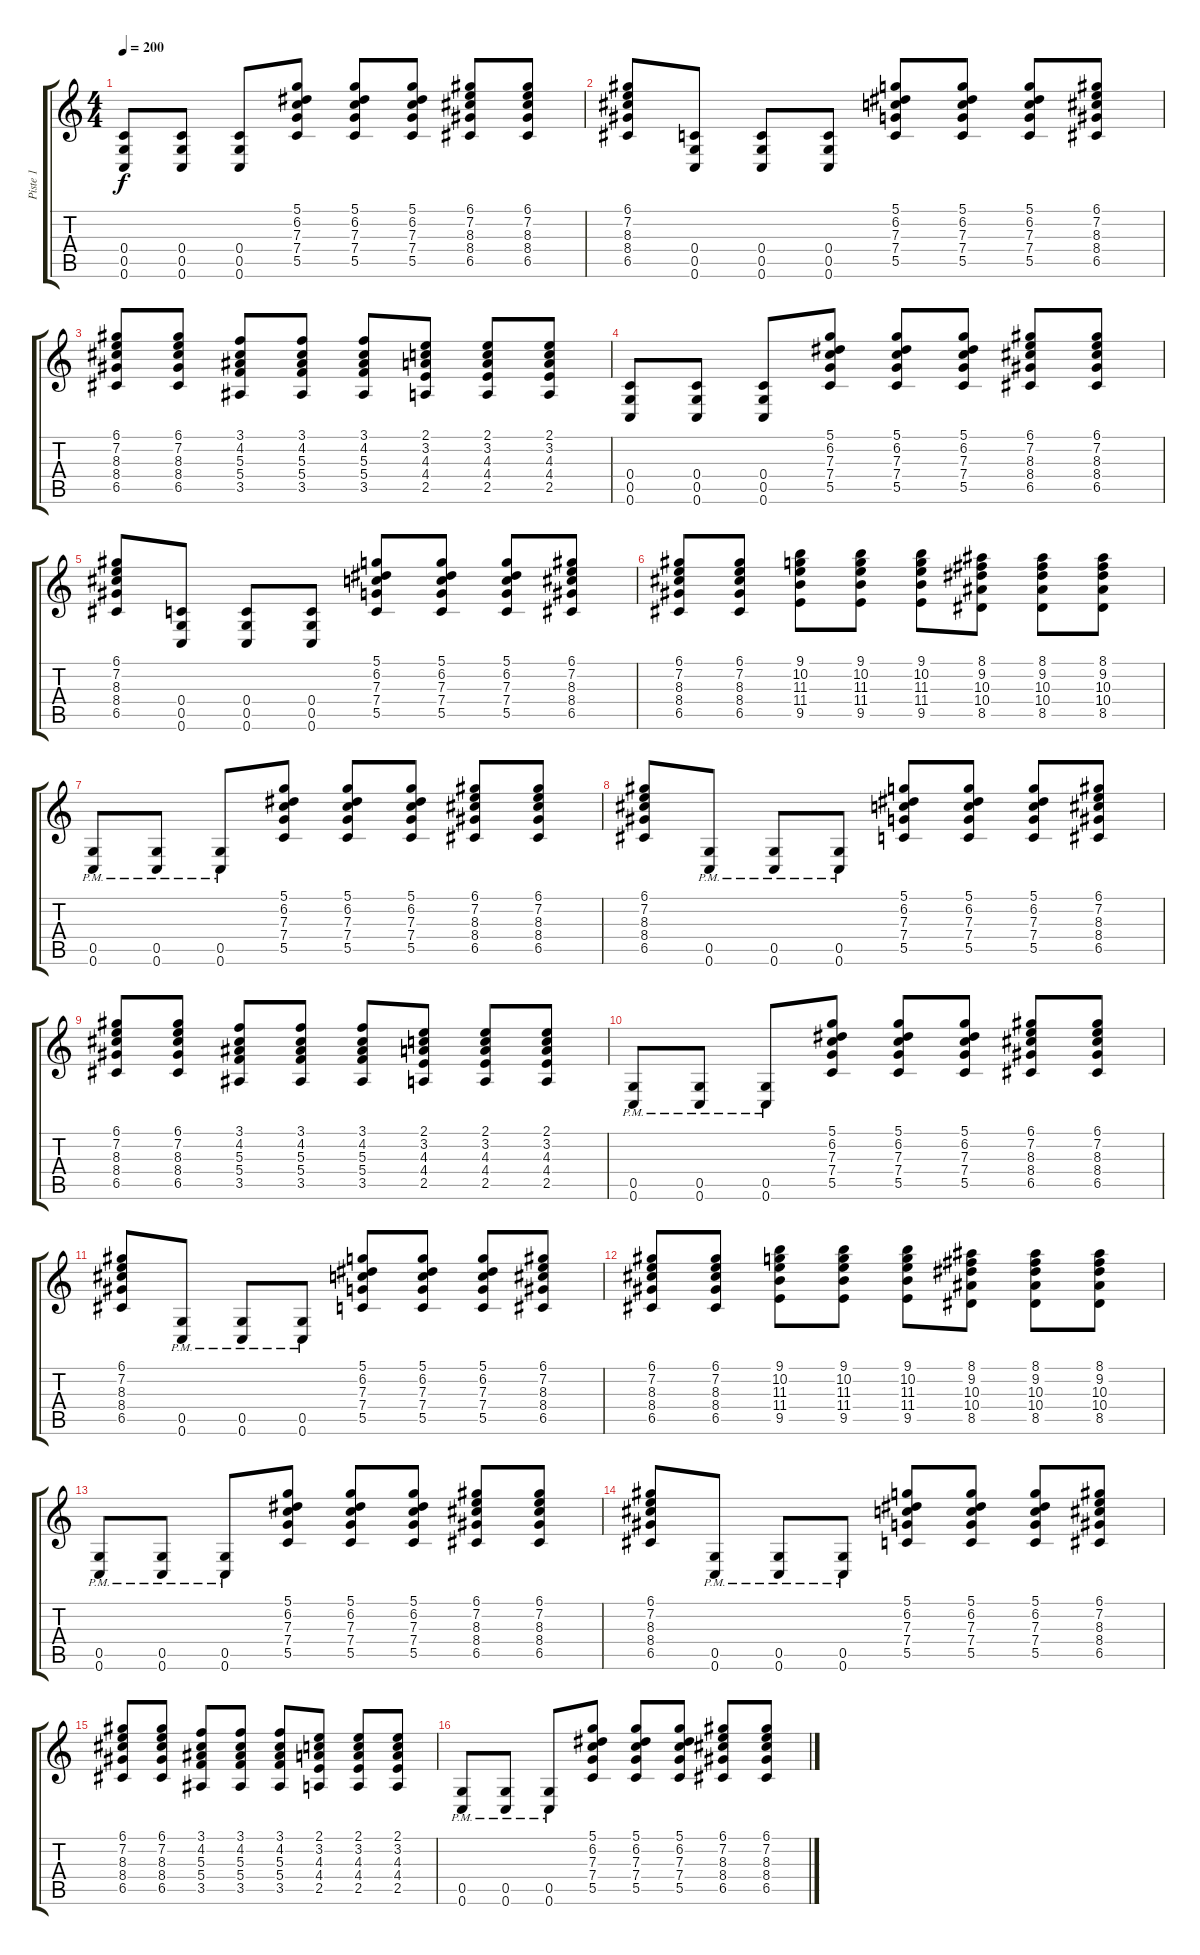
\track ("Piste 1" "Piste 1") {instrument distortionguitar}
\staff {score tabs}
\tuning (D4 A3 F3 C3 G2 C2) {hide}
\ts (4 4)
\tempo 200
\clef g2
\ks c
(0.4 0.5 0.6).8{dy f} (0.4 0.5 0.6).8 (0.4 0.5 0.6).8 (5.1 6.2 7.3 7.4 5.5).8 (5.1 6.2 7.3 7.4 5.5).8 (5.1 6.2 7.3 7.4 5.5).8 (6.1 7.2 8.3 8.4 6.5).8 (6.1 7.2 8.3 8.4 6.5).8 |
(6.1 7.2 8.3 8.4 6.5).8 (0.4 0.5 0.6).8 (0.4 0.5 0.6).8 (0.4 0.5 0.6).8 (5.1 6.2 7.3 7.4 5.5).8 (5.1 6.2 7.3 7.4 5.5).8 (5.1 6.2 7.3 7.4 5.5).8 (6.1 7.2 8.3 8.4 6.5).8 |
(6.1 7.2 8.3 8.4 6.5).8 (6.1 7.2 8.3 8.4 6.5).8 (3.1 4.2 5.3 5.4 3.5).8 (3.1 4.2 5.3 5.4 3.5).8 (3.1 4.2 5.3 5.4 3.5).8 (2.1 3.2 4.3 4.4 2.5).8 (2.1 3.2 4.3 4.4 2.5).8 (2.1 3.2 4.3 4.4 2.5).8 |
(0.4 0.5 0.6).8 (0.4 0.5 0.6).8 (0.4 0.5 0.6).8 (5.1 6.2 7.3 7.4 5.5).8 (5.1 6.2 7.3 7.4 5.5).8 (5.1 6.2 7.3 7.4 5.5).8 (6.1 7.2 8.3 8.4 6.5).8 (6.1 7.2 8.3 8.4 6.5).8 |
(6.1 7.2 8.3 8.4 6.5).8 (0.4 0.5 0.6).8 (0.4 0.5 0.6).8 (0.4 0.5 0.6).8 (5.1 6.2 7.3 7.4 5.5).8 (5.1 6.2 7.3 7.4 5.5).8 (5.1 6.2 7.3 7.4 5.5).8 (6.1 7.2 8.3 8.4 6.5).8 |
(6.1 7.2 8.3 8.4 6.5).8 (6.1 7.2 8.3 8.4 6.5).8 (9.1 10.2 11.3 11.4 9.5).8 (9.1 10.2 11.3 11.4 9.5).8 (9.1 10.2 11.3 11.4 9.5).8 (8.1 9.2 10.3 10.4 8.5).8 (8.1 9.2 10.3 10.4 8.5).8 (8.1 9.2 10.3 10.4 8.5).8 |
(0.5{pm} 0.6{pm}).8 (0.5{pm} 0.6{pm}).8 (0.5{pm} 0.6{pm}).8 (5.1 6.2 7.3 7.4 5.5).8 (5.1 6.2 7.3 7.4 5.5).8 (5.1 6.2 7.3 7.4 5.5).8 (6.1 7.2 8.3 8.4 6.5).8 (6.1 7.2 8.3 8.4 6.5).8 |
(6.1 7.2 8.3 8.4 6.5).8 (0.5{pm} 0.6{pm}).8 (0.5{pm} 0.6{pm}).8 (0.5{pm} 0.6{pm}).8 (5.1 6.2 7.3 7.4 5.5).8 (5.1 6.2 7.3 7.4 5.5).8 (5.1 6.2 7.3 7.4 5.5).8 (6.1 7.2 8.3 8.4 6.5).8 |
(6.1 7.2 8.3 8.4 6.5).8 (6.1 7.2 8.3 8.4 6.5).8 (3.1 4.2 5.3 5.4 3.5).8 (3.1 4.2 5.3 5.4 3.5).8 (3.1 4.2 5.3 5.4 3.5).8 (2.1 3.2 4.3 4.4 2.5).8 (2.1 3.2 4.3 4.4 2.5).8 (2.1 3.2 4.3 4.4 2.5).8 |
(0.5{pm} 0.6{pm}).8 (0.5{pm} 0.6{pm}).8 (0.5{pm} 0.6{pm}).8 (5.1 6.2 7.3 7.4 5.5).8 (5.1 6.2 7.3 7.4 5.5).8 (5.1 6.2 7.3 7.4 5.5).8 (6.1 7.2 8.3 8.4 6.5).8 (6.1 7.2 8.3 8.4 6.5).8 |
(6.1 7.2 8.3 8.4 6.5).8 (0.5{pm} 0.6{pm}).8 (0.5{pm} 0.6{pm}).8 (0.5{pm} 0.6{pm}).8 (5.1 6.2 7.3 7.4 5.5).8 (5.1 6.2 7.3 7.4 5.5).8 (5.1 6.2 7.3 7.4 5.5).8 (6.1 7.2 8.3 8.4 6.5).8 |
(6.1 7.2 8.3 8.4 6.5).8 (6.1 7.2 8.3 8.4 6.5).8 (9.1 10.2 11.3 11.4 9.5).8 (9.1 10.2 11.3 11.4 9.5).8 (9.1 10.2 11.3 11.4 9.5).8 (8.1 9.2 10.3 10.4 8.5).8 (8.1 9.2 10.3 10.4 8.5).8 (8.1 9.2 10.3 10.4 8.5).8 |
(0.5{pm} 0.6{pm}).8 (0.5{pm} 0.6{pm}).8 (0.5{pm} 0.6{pm}).8 (5.1 6.2 7.3 7.4 5.5).8 (5.1 6.2 7.3 7.4 5.5).8 (5.1 6.2 7.3 7.4 5.5).8 (6.1 7.2 8.3 8.4 6.5).8 (6.1 7.2 8.3 8.4 6.5).8 |
(6.1 7.2 8.3 8.4 6.5).8 (0.5{pm} 0.6{pm}).8 (0.5{pm} 0.6{pm}).8 (0.5{pm} 0.6{pm}).8 (5.1 6.2 7.3 7.4 5.5).8 (5.1 6.2 7.3 7.4 5.5).8 (5.1 6.2 7.3 7.4 5.5).8 (6.1 7.2 8.3 8.4 6.5).8 |
(6.1 7.2 8.3 8.4 6.5).8 (6.1 7.2 8.3 8.4 6.5).8 (3.1 4.2 5.3 5.4 3.5).8 (3.1 4.2 5.3 5.4 3.5).8 (3.1 4.2 5.3 5.4 3.5).8 (2.1 3.2 4.3 4.4 2.5).8 (2.1 3.2 4.3 4.4 2.5).8 (2.1 3.2 4.3 4.4 2.5).8 |
(0.5{pm} 0.6{pm}).8 (0.5{pm} 0.6{pm}).8 (0.5{pm} 0.6{pm}).8 (5.1 6.2 7.3 7.4 5.5).8 (5.1 6.2 7.3 7.4 5.5).8 (5.1 6.2 7.3 7.4 5.5).8 (6.1 7.2 8.3 8.4 6.5).8 (6.1 7.2 8.3 8.4 6.5).8
